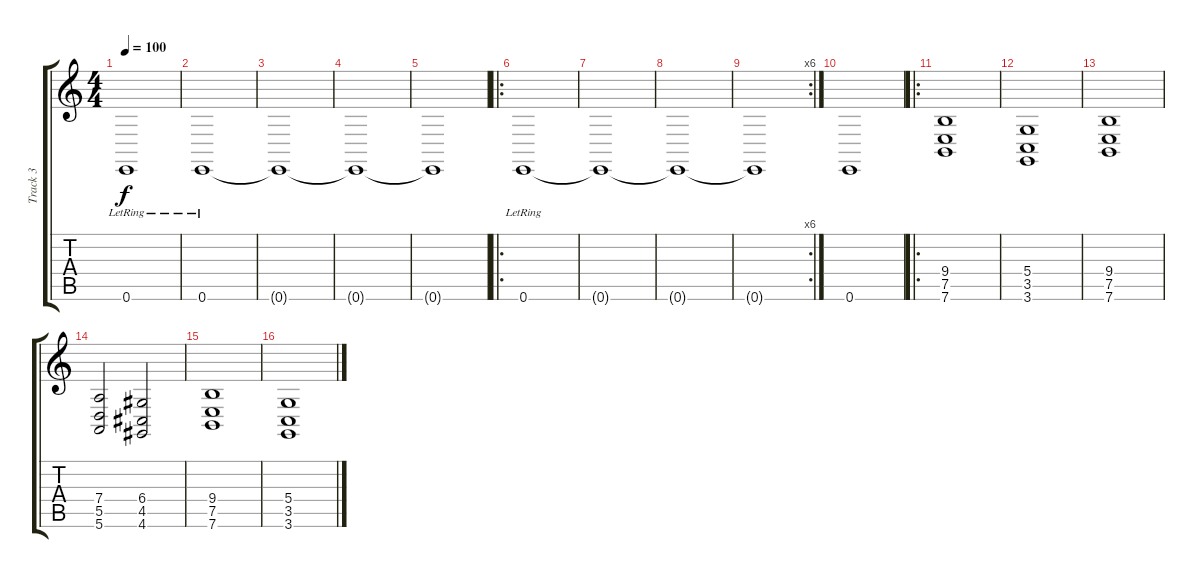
\track ("Track 3" "Track 3") {instrument churchorgan}
\staff {score tabs}
\tuning (E4 B3 G3 D3 A2 E2) {hide}
\ts (4 4)
\tempo 100
\clef g2
\ks c
0.6{lr}.1{dy f instrument synthstrings1} |
0.6{lr}.1 |
0.6{t}.1 |
0.6{t}.1 |
0.6{t}.1 |
\ro
0.6{lr}.1 |
0.6{t}.1 |
0.6{t}.1 |
\rc 6
0.6{t}.1 |
0.6.1 |
\ro
(9.4 7.5 7.6).1{instrument churchorgan} |
(5.4 3.5 3.6).1 |
(9.4 7.5 7.6).1 |
(7.4 5.5 5.6).2 (6.4 4.5 4.6).2 |
(9.4 7.5 7.6).1 |
(5.4 3.5 3.6).1
